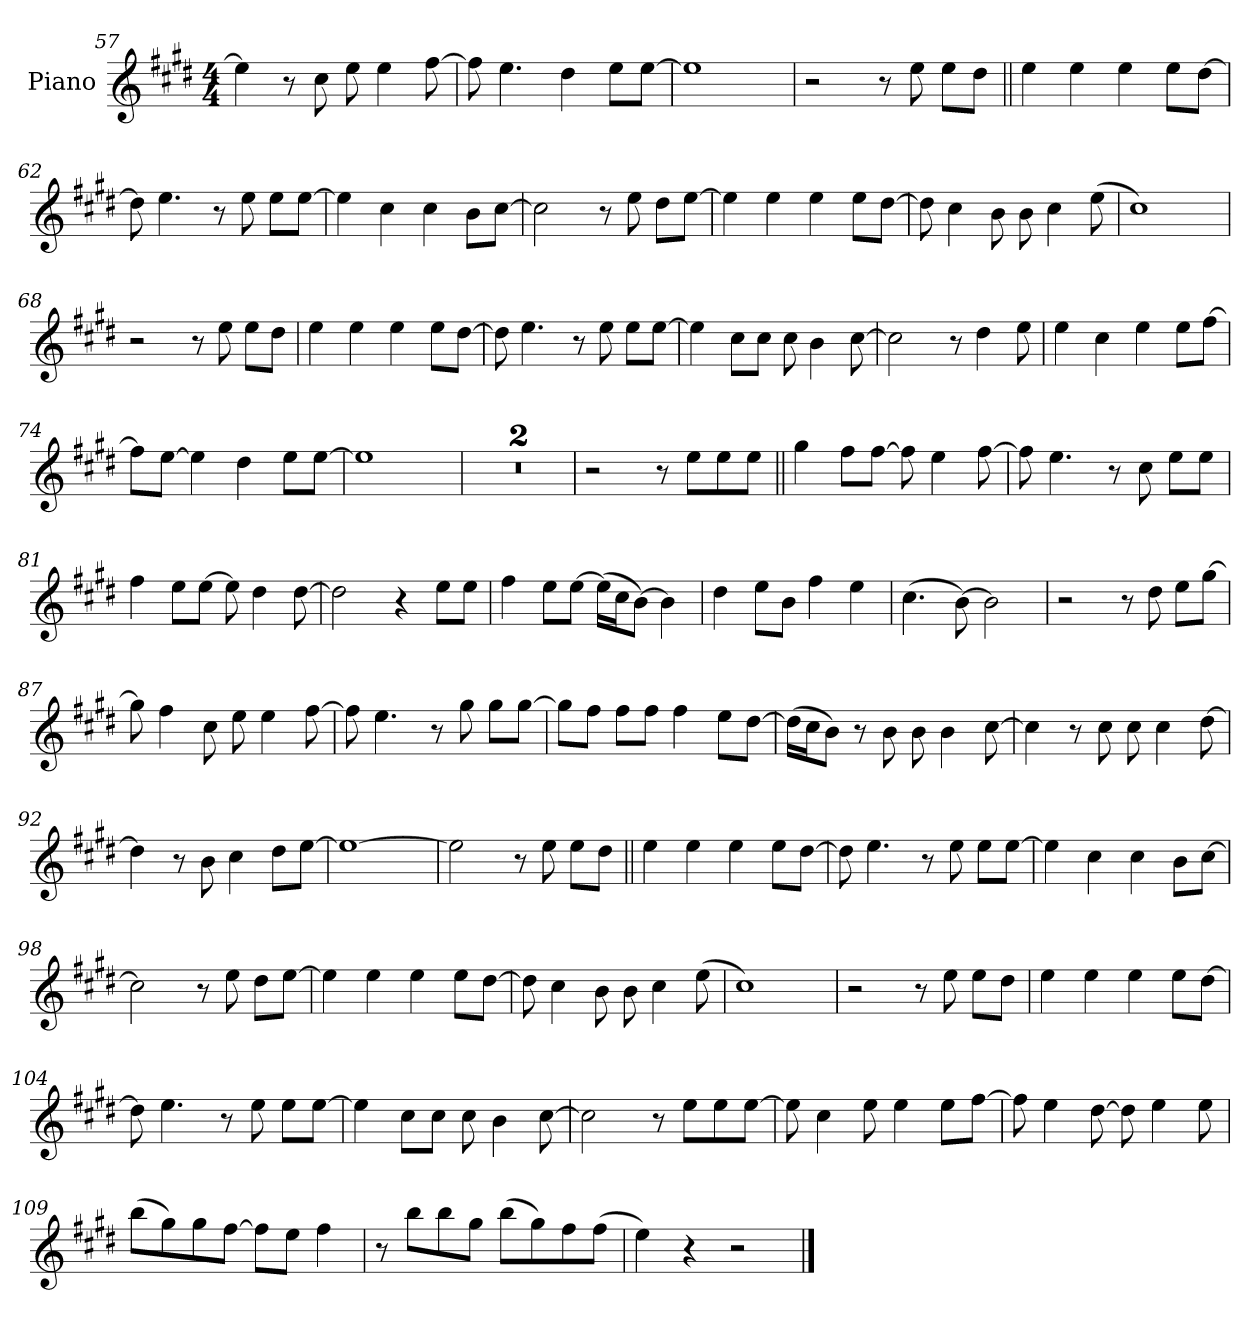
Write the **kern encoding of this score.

**kern
*part1
*staff1
*I"Piano
*I'Pno.
*clefG2
*k[f#c#g#d#]
*M4/4
=57
4ee]
8r
8cc#
8ee
4ee
[8ff#
=58
8ff#]
4.ee
4dd#
8eeL
[8eeJ
=59
1ee]
=60
2r
8r
8ee
8eeL
8dd#J
=61||
4ee
4ee
4ee
8eeL
[8dd#J
=62
8dd#]
4.ee
8r
8ee
8eeL
[8eeJ
=63
4ee]
4cc#
4cc#
8bL
[8cc#J
=64
2cc#]
8r
8ee
8dd#L
[8eeJ
=65
4ee]
4ee
4ee
8eeL
[8dd#J
=66
8dd#]
4cc#
8b
8b
4cc#
(>8ee
=67
1cc#)
=68
2r
8r
8ee
8eeL
8dd#J
=69
4ee
4ee
4ee
8eeL
[8dd#J
=70
8dd#]
4.ee
8r
8ee
8eeL
[8eeJ
=71
4ee]
8cc#L
8cc#J
8cc#
4b
[8cc#
=72
2cc#]
8r
4dd#
8ee
=73
4ee
4cc#
4ee
8eeL
[8ff#J
=74
8ff#L]
[8eeJ
4ee]
4dd#
8eeL
[8eeJ
=75
1ee]
=76
1r
=77
1r
=78
2r
8r
8eeL
8ee
8eeJ
=79||
4gg#
8ff#L
[8ff#J
8ff#]
4ee
[8ff#
=80
8ff#]
4.ee
8r
8cc#
8eeL
8eeJ
=81
4ff#
8eeL
[8eeJ
8ee]
4dd#
[8dd#
=82
2dd#]
4r
8eeL
8eeJ
=83
4ff#
8eeL
[8eeJ
(>16eeLL]
16cc#J
[8bJ)
4b]
=84
4dd#
8eeL
8bJ
4ff#
4ee
=85
(>4.cc#
[8b)
2b]
=86
2r
8r
8dd#
8eeL
[8gg#J
=87
8gg#]
4ff#
8cc#
8ee
4ee
[8ff#
=88
8ff#]
4.ee
8r
8gg#
8gg#L
[8gg#J
=89
8gg#L]
8ff#J
8ff#L
8ff#J
4ff#
8eeL
[8dd#J
=90
(>16dd#LL]
16cc#J
8bJ)
8r
8b
8b
4b
[8cc#
=91
4cc#]
8r
8cc#
8cc#
4cc#
[8dd#
=92
4dd#]
8r
8b
4cc#
8dd#L
[8eeJ
=93
1ee_
=94
2ee]
8r
8ee
8eeL
8dd#J
=95||
4ee
4ee
4ee
8eeL
[8dd#J
=96
8dd#]
4.ee
8r
8ee
8eeL
[8eeJ
=97
4ee]
4cc#
4cc#
8bL
[8cc#J
=98
2cc#]
8r
8ee
8dd#L
[8eeJ
=99
4ee]
4ee
4ee
8eeL
[8dd#J
=100
8dd#]
4cc#
8b
8b
4cc#
(>8ee
=101
1cc#)
=102
2r
8r
8ee
8eeL
8dd#J
=103
4ee
4ee
4ee
8eeL
[8dd#J
=104
8dd#]
4.ee
8r
8ee
8eeL
[8eeJ
=105
4ee]
8cc#L
8cc#J
8cc#
4b
[8cc#
=106
2cc#]
8r
8eeL
8ee
[8eeJ
=107
8ee]
4cc#
8ee
4ee
8eeL
[8ff#J
=108
8ff#]
4ee
[8dd#
8dd#]
4ee
8ee
=109
(>8bbL
8gg#)
8gg#
[8ff#J
8ff#L]
8eeJ
4ff#
=110
8r
8bbL
8bb
8gg#J
(>8bbL
8gg#)
8ff#
(>8ff#J
=111
4ee)
4r
2r
==
*-
